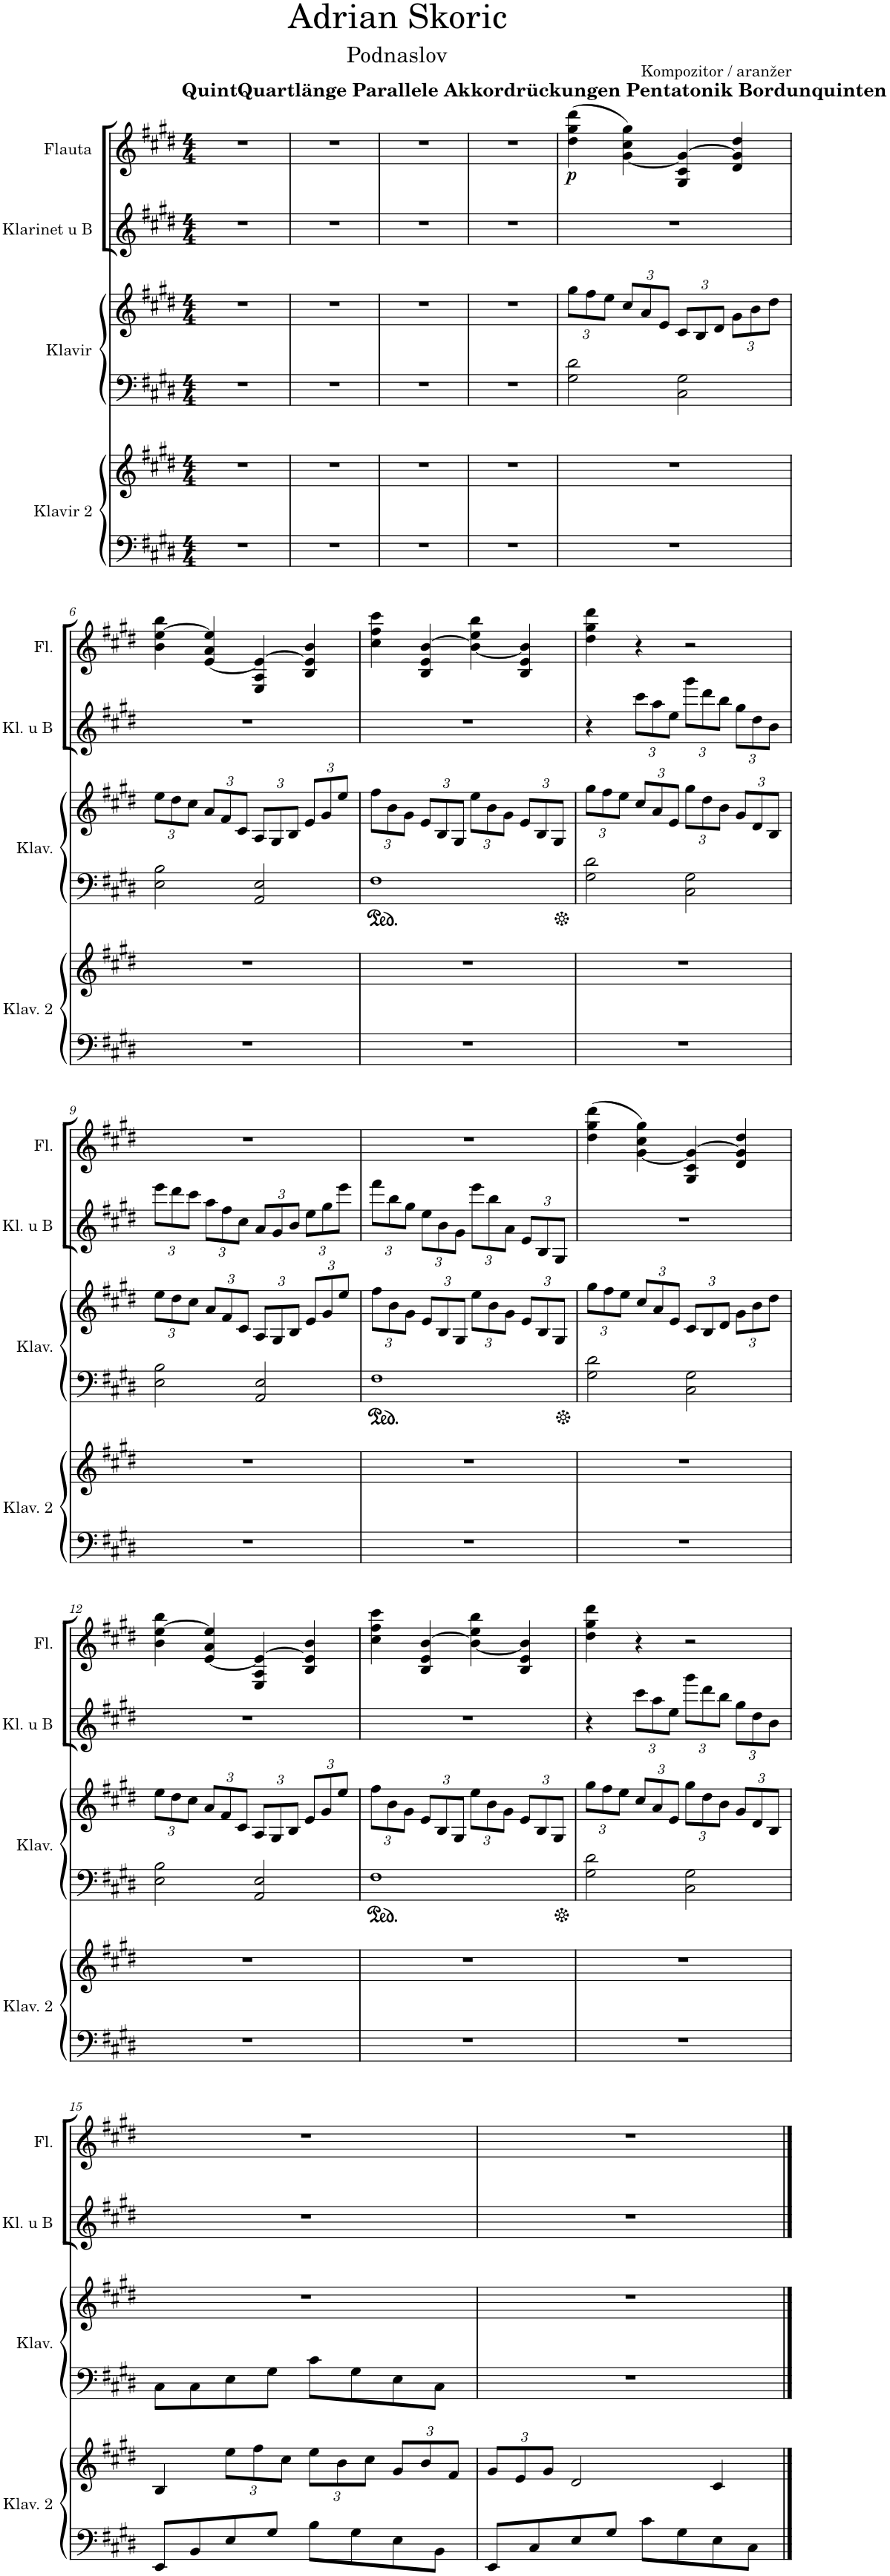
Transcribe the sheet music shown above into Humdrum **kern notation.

**kern	**kern	**kern	**kern	**kern	**kern	**dynam
*part4	*part4	*part3	*part3	*part2	*part1	*part1
*staff6	*staff5	*staff4	*staff3	*staff2	*staff1	*staff1
*I"Klavir 2	*	*I"Klavir	*	*I"Klarinet u B	*I"Flauta	*
*I'Klav. 2	*	*I'Klav.	*	*I'Kl. u B	*I'Fl.	*
*clefF4	*clefG2	*clefF4	*clefG2	*clefG2	*clefG2	*
*	*	*	*	*Trd1c2	*	*
*k[f#c#g#d#]	*k[f#c#g#d#]	*k[f#c#g#d#]	*k[f#c#g#d#]	*k[f#c#g#d#]	*k[f#c#g#d#]	*
*M4/4	*M4/4	*M4/4	*M4/4	*M4/4	*M4/4	*
=1	=1	=1	=1	=1	=1	=1
!	!	!	!	!	!LO:TX:a:B:t=QuintQuartlänge Parallele Akkordrückungen Pentatonik Bordunquinten	!
1r	1r	1r	1r	1r	1r	.
=2	=2	=2	=2	=2	=2	=2
1r	1r	1r	1r	1r	1r	.
=3	=3	=3	=3	=3	=3	=3
1r	1r	1r	1r	1r	1r	.
=4	=4	=4	=4	=4	=4	=4
1r	1r	1r	1r	1r	1r	.
=5	=5	=5	=5	=5	=5	=5
*	*	*	*Xbrackettup	*	*	*
!	!	!	!	!	!	!LO:DY:b
1r	1r	2G#\ 2d#\	12gg#\L	1r	(4dd#\ 4gg#\ 4ddd#\	p
.	.	.	12ff#\	.	.	.
.	.	.	12ee\J	.	.	.
.	.	.	12cc#/L	.	[4g#\ 4cc#\ 4gg#\)	.
.	.	.	12a/	.	.	.
.	.	.	12e/J	.	.	.
.	.	2C#\ 2G#\	12c#/L	.	4G#/ 4c#/ 4g#/_	.
.	.	.	12B/	.	.	.
.	.	.	12d#/J	.	.	.
.	.	.	12g#\L	.	4d#/ 4g#/] 4dd#/	.
.	.	.	12b\	.	.	.
.	.	.	12dd#\J	.	.	.
!!LO:LB:g=z
=6	=6	=6	=6	=6	=6	=6
1r	1r	2E\ 2B\	12ee\L	1r	4b\ [4ee\ 4bb\	.
.	.	.	12dd#\	.	.	.
.	.	.	12cc#\J	.	.	.
.	.	.	12a/L	.	[4e/ 4a/ 4ee/]	.
.	.	.	12f#/	.	.	.
.	.	.	12c#/J	.	.	.
.	.	2AA/ 2E/	12A/L	.	4E/ 4A/ 4e/_	.
.	.	.	12G#/	.	.	.
.	.	.	12B/J	.	.	.
.	.	.	12e/L	.	4B/ 4e/] 4b/	.
.	.	.	12g#/	.	.	.
.	.	.	12ee/J	.	.	.
=7	=7	=7	=7	=7	=7	=7
1r	1r	1F#	12ff#\L	1r	4cc#\ 4ff#\ 4ccc#\	.
.	.	.	12b\	.	.	.
.	.	.	12g#\J	.	.	.
.	.	.	12e/L	.	4B/ 4e/ [4b/	.
.	.	.	12B/	.	.	.
.	.	.	12G#/J	.	.	.
.	.	.	12ee\L	.	4b\_ 4ee\ 4bb\	.
.	.	.	12b\	.	.	.
.	.	.	12g#\J	.	.	.
.	.	.	12e/L	.	4B/ 4e/ 4b/]	.
.	.	.	12B/	.	.	.
.	.	.	12G#/J	.	.	.
=8	=8	=8	=8	=8	=8	=8
1r	1r	2G#\ 2d#\	12gg#\L	4r	4dd#\ 4gg#\ 4ddd#\	.
.	.	.	12ff#\	.	.	.
.	.	.	12ee\J	.	.	.
*	*	*	*	*Xbrackettup	*	*
.	.	.	12cc#/L	12ccc#\L	4r	.
.	.	.	12a/	12aa\	.	.
.	.	.	12e/J	12ee\J	.	.
.	.	2C#\ 2G#\	12gg#\L	12ggg#\L	2r	.
.	.	.	12dd#\	12ddd#\	.	.
.	.	.	12b\J	12bb\J	.	.
.	.	.	12g#/L	12gg#\L	.	.
.	.	.	12d#/	12dd#\	.	.
.	.	.	12B/J	12b\J	.	.
!!LO:LB:g=z
=9	=9	=9	=9	=9	=9	=9
1r	1r	2E\ 2B\	12ee\L	12eee\L	1r	.
.	.	.	12dd#\	12ddd#\	.	.
.	.	.	12cc#\J	12ccc#\J	.	.
.	.	.	12a/L	12aa\L	.	.
.	.	.	12f#/	12ff#\	.	.
.	.	.	12c#/J	12cc#\J	.	.
.	.	2AA/ 2E/	12A/L	12a/L	.	.
.	.	.	12G#/	12g#/	.	.
.	.	.	12B/J	12b/J	.	.
.	.	.	12e/L	12ee\L	.	.
.	.	.	12g#/	12gg#\	.	.
.	.	.	12ee/J	12eee\J	.	.
=10	=10	=10	=10	=10	=10	=10
1r	1r	1F#	12ff#\L	12fff#\L	1r	.
.	.	.	12b\	12bb\	.	.
.	.	.	12g#\J	12gg#\J	.	.
.	.	.	12e/L	12ee\L	.	.
.	.	.	12B/	12b\	.	.
.	.	.	12G#/J	12g#\J	.	.
.	.	.	12ee\L	12eee\L	.	.
.	.	.	12b\	12bb\	.	.
.	.	.	12g#\J	12a\J	.	.
.	.	.	12e/L	12e/L	.	.
.	.	.	12B/	12B/	.	.
.	.	.	12G#/J	12G#/J	.	.
=11	=11	=11	=11	=11	=11	=11
1r	1r	2G#\ 2d#\	12gg#\L	1r	(4dd#\ 4gg#\ 4ddd#\	.
.	.	.	12ff#\	.	.	.
.	.	.	12ee\J	.	.	.
.	.	.	12cc#/L	.	[4g#\ 4cc#\ 4gg#\)	.
.	.	.	12a/	.	.	.
.	.	.	12e/J	.	.	.
.	.	2C#\ 2G#\	12c#/L	.	4G#/ 4c#/ 4g#/_	.
.	.	.	12B/	.	.	.
.	.	.	12d#/J	.	.	.
.	.	.	12g#\L	.	4d#/ 4g#/] 4dd#/	.
.	.	.	12b\	.	.	.
.	.	.	12dd#\J	.	.	.
!!LO:LB:g=z
=12	=12	=12	=12	=12	=12	=12
1r	1r	2E\ 2B\	12ee\L	1r	4b\ [4ee\ 4bb\	.
.	.	.	12dd#\	.	.	.
.	.	.	12cc#\J	.	.	.
.	.	.	12a/L	.	[4e/ 4a/ 4ee/]	.
.	.	.	12f#/	.	.	.
.	.	.	12c#/J	.	.	.
.	.	2AA/ 2E/	12A/L	.	4E/ 4A/ 4e/_	.
.	.	.	12G#/	.	.	.
.	.	.	12B/J	.	.	.
.	.	.	12e/L	.	4B/ 4e/] 4b/	.
.	.	.	12g#/	.	.	.
.	.	.	12ee/J	.	.	.
=13	=13	=13	=13	=13	=13	=13
1r	1r	1F#	12ff#\L	1r	4cc#\ 4ff#\ 4ccc#\	.
.	.	.	12b\	.	.	.
.	.	.	12g#\J	.	.	.
.	.	.	12e/L	.	4B/ 4e/ [4b/	.
.	.	.	12B/	.	.	.
.	.	.	12G#/J	.	.	.
.	.	.	12ee\L	.	4b\_ 4ee\ 4bb\	.
.	.	.	12b\	.	.	.
.	.	.	12g#\J	.	.	.
.	.	.	12e/L	.	4B/ 4e/ 4b/]	.
.	.	.	12B/	.	.	.
.	.	.	12G#/J	.	.	.
=14	=14	=14	=14	=14	=14	=14
1r	1r	2G#\ 2d#\	12gg#\L	4r	4dd#\ 4gg#\ 4ddd#\	.
.	.	.	12ff#\	.	.	.
.	.	.	12ee\J	.	.	.
.	.	.	12cc#/L	12ccc#\L	4r	.
.	.	.	12a/	12aa\	.	.
.	.	.	12e/J	12ee\J	.	.
.	.	2C#\ 2G#\	12gg#\L	12ggg#\L	2r	.
.	.	.	12dd#\	12ddd#\	.	.
.	.	.	12b\J	12bb\J	.	.
.	.	.	12g#/L	12gg#\L	.	.
.	.	.	12d#/	12dd#\	.	.
.	.	.	12B/J	12b\J	.	.
!!LO:LB:g=z
=15	=15	=15	=15	=15	=15	=15
8EE/L	4B/	8C#\L	1r	1r	1r	.
8BB/	.	8C#\	.	.	.	.
*	*Xbrackettup	*	*	*	*	*
8E/	12ee\L	8E\	.	.	.	.
.	12ff#\	.	.	.	.	.
8G#/J	.	8G#\J	.	.	.	.
.	12cc#\J	.	.	.	.	.
8B\L	12ee\L	8c#\L	.	.	.	.
.	12b\	.	.	.	.	.
8G#\	.	8G#\	.	.	.	.
.	12cc#\J	.	.	.	.	.
8E\	12g#/L	8E\	.	.	.	.
.	12b/	.	.	.	.	.
8BB\J	.	8C#\J	.	.	.	.
.	12f#/J	.	.	.	.	.
=16	=16	=16	=16	=16	=16	=16
8EE/L	12g#/L	1r	1r	1r	1r	.
.	12e/	.	.	.	.	.
8C#/	.	.	.	.	.	.
.	12g#/J	.	.	.	.	.
8E/	2d#/	.	.	.	.	.
8G#/J	.	.	.	.	.	.
8c#\L	.	.	.	.	.	.
8G#\	.	.	.	.	.	.
8E\	4c#/	.	.	.	.	.
8C#\J	.	.	.	.	.	.
==	==	==	==	==	==	==
*-	*-	*-	*-	*-	*-	*-
